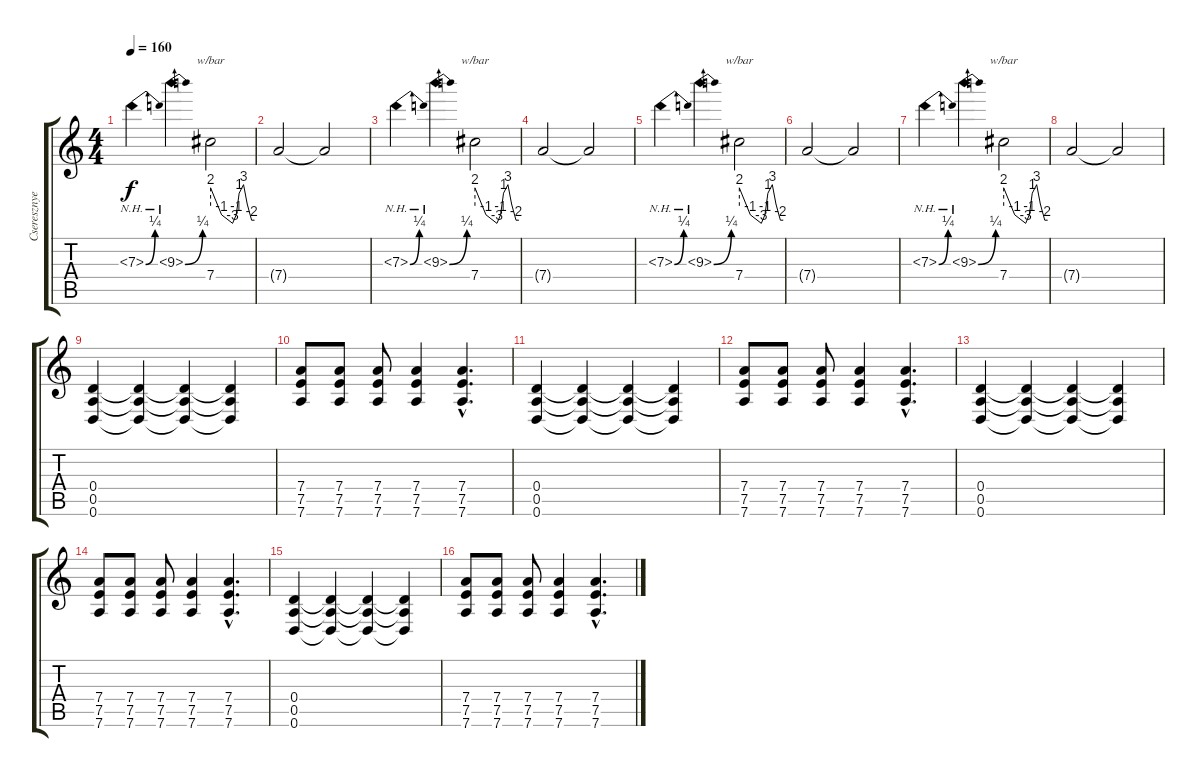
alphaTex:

\track ("Cseresznye - Gitár - Ritmus" "Cseresznye") {instrument overdrivenguitar}
\staff {score tabs}
\tuning (E4 B3 G3 D3 A2 D2) {hide}
\ts (4 4)
\tempo 160
\clef g2
\ks c
7.3{be (bend 0 0 60 1) nh}.4{dy f} 9.3{be (bend 0 0 60 1) nh}.4 7.4.2{tbe (custom default 0 8 15 -4 30 -12 35 -4 39 4 45 12 50 0 56 -8 60 -8)} |
7.4{t}.2 7.4{t}.2 |
7.3{be (bend 0 0 60 1) nh}.4 9.3{be (bend 0 0 60 1) nh}.4 7.4.2{tbe (custom default 0 8 15 -4 30 -12 35 -4 39 4 45 12 50 0 56 -8 60 -8)} |
7.4{t}.2 7.4{t}.2 |
7.3{be (bend 0 0 60 1) nh}.4 9.3{be (bend 0 0 60 1) nh}.4 7.4.2{tbe (custom default 0 8 15 -4 30 -12 35 -4 39 4 45 12 50 0 56 -8 60 -8)} |
7.4{t}.2 7.4{t}.2 |
7.3{be (bend 0 0 60 1) nh}.4 9.3{be (bend 0 0 60 1) nh}.4 7.4.2{tbe (custom default 0 8 15 -4 30 -12 35 -4 39 4 45 12 50 0 56 -8 60 -8)} |
7.4{t}.2 7.4{t}.2 |
(0.4 0.5 0.6).4 (0.4{t} 0.5{t} 0.6{t}).4 (0.4{t} 0.5{t} 0.6{t}).4 (0.4{t} 0.5{t} 0.6{t}).4 |
(7.4 7.5 7.6).8 (7.4 7.5 7.6).8 (7.4 7.5 7.6).8 (7.4 7.5 7.6).4 (7.4{hac} 7.5{hac} 7.6{hac}).4{d} |
(0.4 0.5 0.6).4 (0.4{t} 0.5{t} 0.6{t}).4 (0.4{t} 0.5{t} 0.6{t}).4 (0.4{t} 0.5{t} 0.6{t}).4 |
(7.4 7.5 7.6).8 (7.4 7.5 7.6).8 (7.4 7.5 7.6).8 (7.4 7.5 7.6).4 (7.4{hac} 7.5{hac} 7.6{hac}).4{d} |
(0.4 0.5 0.6).4 (0.4{t} 0.5{t} 0.6{t}).4 (0.4{t} 0.5{t} 0.6{t}).4 (0.4{t} 0.5{t} 0.6{t}).4 |
(7.4 7.5 7.6).8 (7.4 7.5 7.6).8 (7.4 7.5 7.6).8 (7.4 7.5 7.6).4 (7.4{hac} 7.5{hac} 7.6{hac}).4{d} |
(0.4 0.5 0.6).4 (0.4{t} 0.5{t} 0.6{t}).4 (0.4{t} 0.5{t} 0.6{t}).4 (0.4{t} 0.5{t} 0.6{t}).4 |
(7.4 7.5 7.6).8 (7.4 7.5 7.6).8 (7.4 7.5 7.6).8 (7.4 7.5 7.6).4 (7.4{hac} 7.5{hac} 7.6{hac}).4{d}
